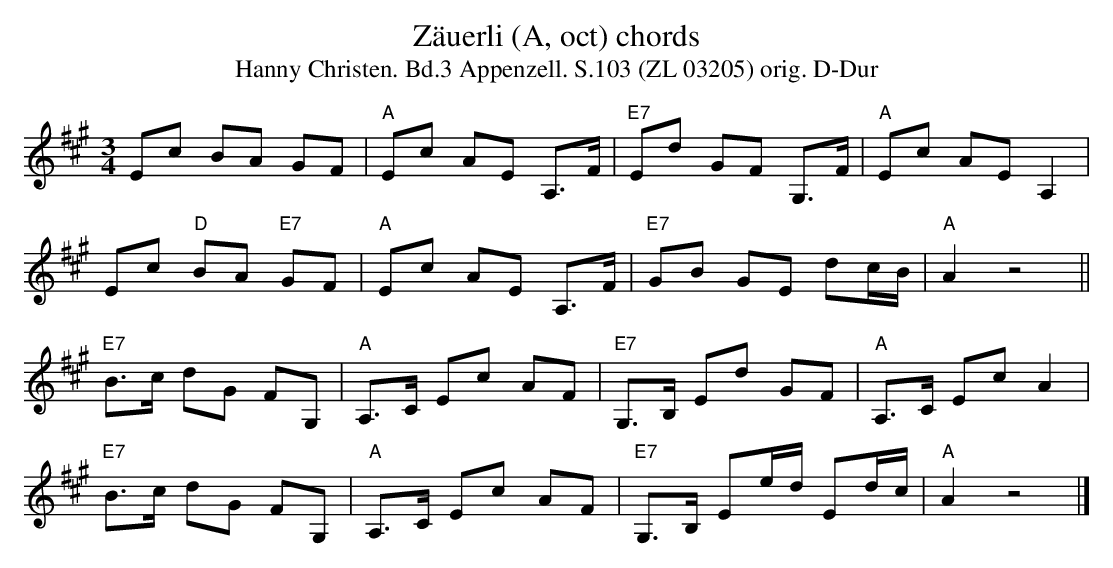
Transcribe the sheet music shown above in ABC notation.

X:1
T:Zäuerli (A, oct) chords
T:Hanny Christen. Bd.3 Appenzell. S.103 (ZL 03205) orig. D-Dur
M:3/4
L:1/8
K:Amaj%%MIDI gchordon
Ec BA GF | "A"Ec AE A,>F | "E7"Ed GF G,>F | "A"Ec AE A,2 |
Ec "D"BA "E7"GF | "A"Ec AE A,>F | "E7"GB GE dc/2B/2 | "A"A2 z4 ||
"E7"B>c dG FG, | "A"A,>C Ec AF | "E7"G,>B, Ed GF | "A"A,>C Ec A2 |
"E7"B>c dG FG, | "A"A,>C Ec AF | "E7"G,>B, Ee/2d/2 Ed/2c/2 | "A"A2 z4|]
